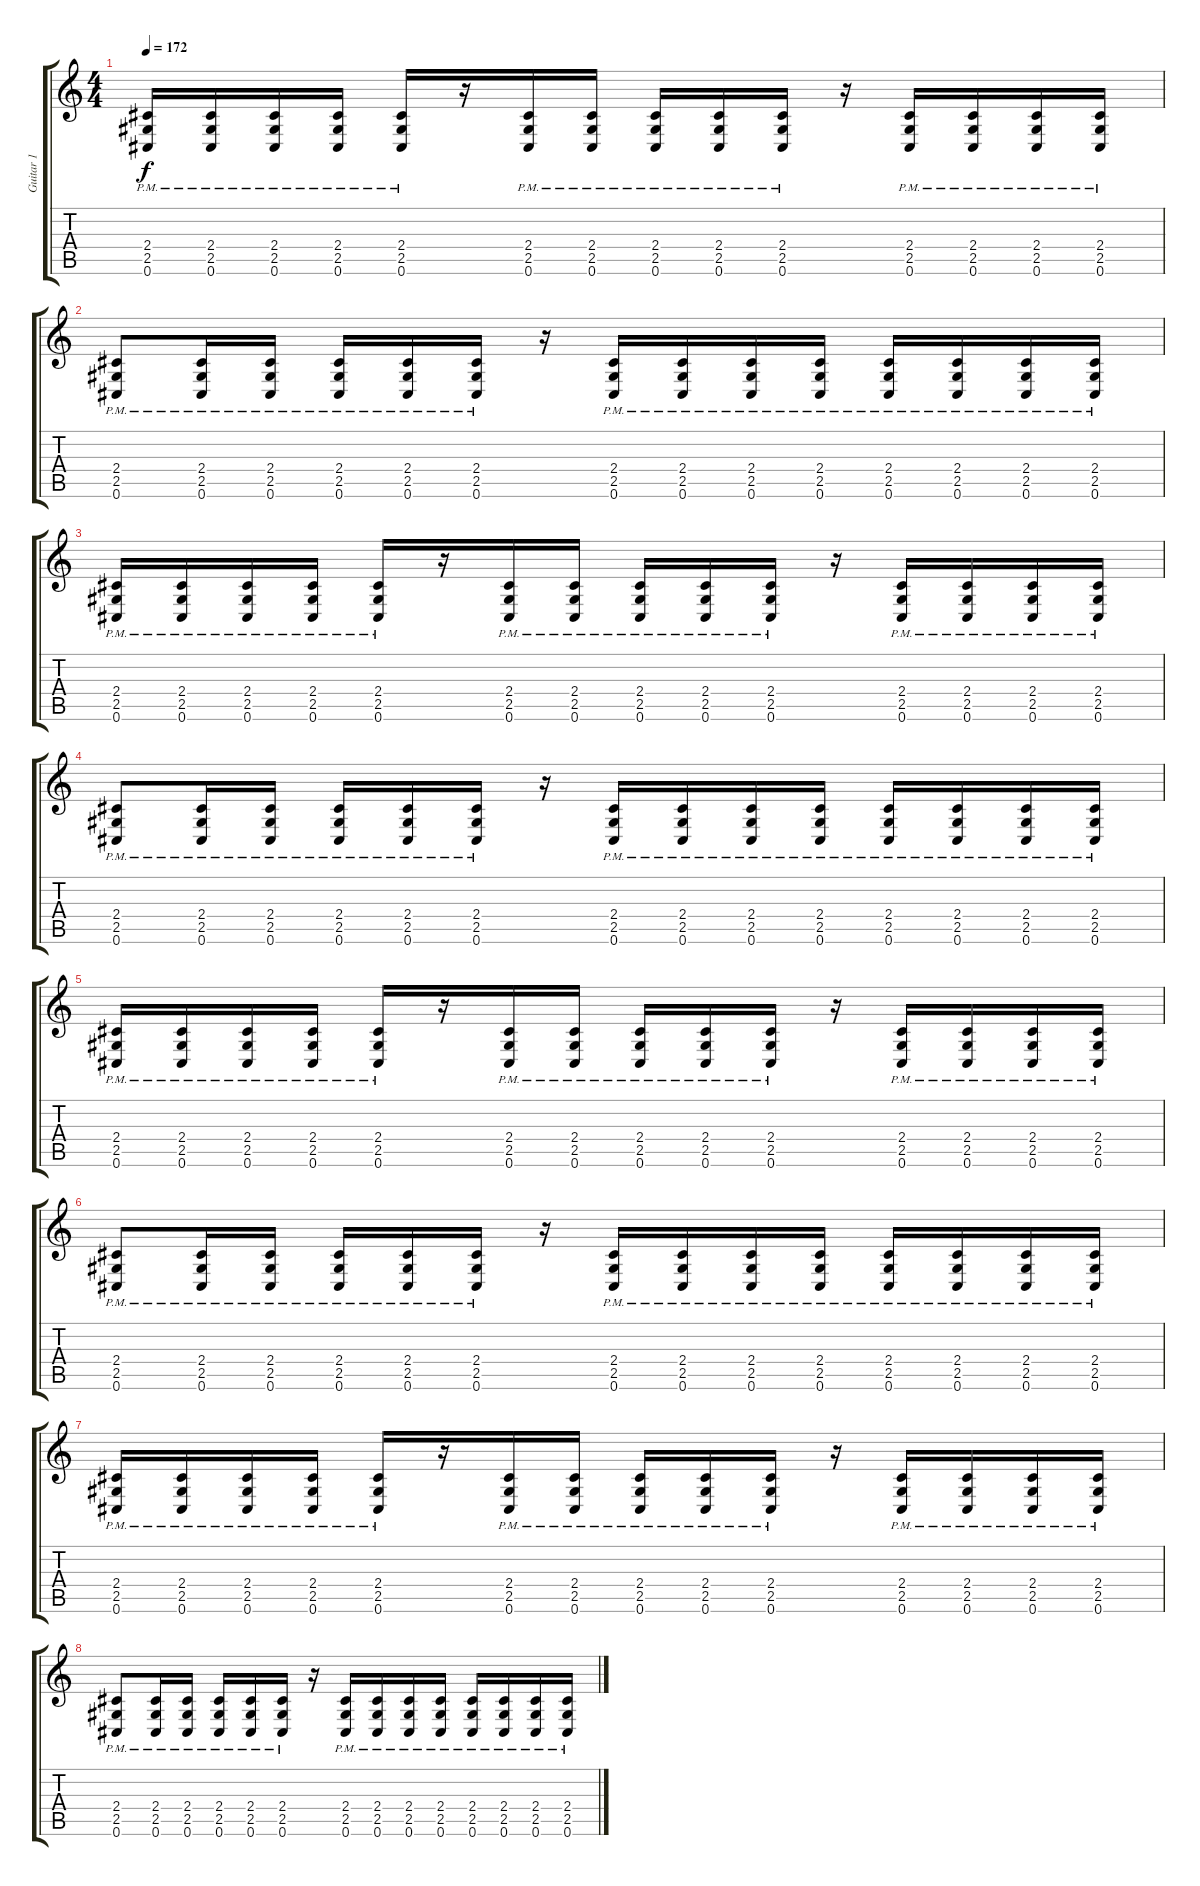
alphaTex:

\track ("Guitar 1" "Guitar 1") {instrument distortionguitar}
\staff {score tabs}
\tuning (Db4 Ab3 E3 B2 Gb2 Db2) {hide}
\ts (4 4)
\tempo 172
\clef g2
\ks c
(2.4{pm} 2.5{pm} 0.6{pm}).16{dy f} (2.4{pm} 2.5{pm} 0.6{pm}).16 (2.4{pm} 2.5{pm} 0.6{pm}).16 (2.4{pm} 2.5{pm} 0.6{pm}).16 (2.4{pm} 2.5{pm} 0.6{pm}).16 r.16 (2.4{pm} 2.5{pm} 0.6{pm}).16 (2.4{pm} 2.5{pm} 0.6{pm}).16 (2.4{pm} 2.5{pm} 0.6{pm}).16 (2.4{pm} 2.5{pm} 0.6{pm}).16 (2.4{pm} 2.5{pm} 0.6{pm}).16 r.16 (2.4{pm} 2.5{pm} 0.6{pm}).16 (2.4{pm} 2.5{pm} 0.6{pm}).16 (2.4{pm} 2.5{pm} 0.6{pm}).16 (2.4{pm} 2.5{pm} 0.6{pm}).16 |
(2.4{pm} 2.5{pm} 0.6{pm}).8 (2.4{pm} 2.5{pm} 0.6{pm}).16 (2.4{pm} 2.5{pm} 0.6{pm}).16 (2.4{pm} 2.5{pm} 0.6{pm}).16 (2.4{pm} 2.5{pm} 0.6{pm}).16 (2.4{pm} 2.5{pm} 0.6{pm}).16 r.16 (2.4{pm} 2.5{pm} 0.6{pm}).16 (2.4{pm} 2.5{pm} 0.6{pm}).16 (2.4{pm} 2.5{pm} 0.6{pm}).16 (2.4{pm} 2.5{pm} 0.6{pm}).16 (2.4{pm} 2.5{pm} 0.6{pm}).16 (2.4{pm} 2.5{pm} 0.6{pm}).16 (2.4{pm} 2.5{pm} 0.6{pm}).16 (2.4{pm} 2.5{pm} 0.6{pm}).16 |
(2.4{pm} 2.5{pm} 0.6{pm}).16 (2.4{pm} 2.5{pm} 0.6{pm}).16 (2.4{pm} 2.5{pm} 0.6{pm}).16 (2.4{pm} 2.5{pm} 0.6{pm}).16 (2.4{pm} 2.5{pm} 0.6{pm}).16 r.16 (2.4{pm} 2.5{pm} 0.6{pm}).16 (2.4{pm} 2.5{pm} 0.6{pm}).16 (2.4{pm} 2.5{pm} 0.6{pm}).16 (2.4{pm} 2.5{pm} 0.6{pm}).16 (2.4{pm} 2.5{pm} 0.6{pm}).16 r.16 (2.4{pm} 2.5{pm} 0.6{pm}).16 (2.4{pm} 2.5{pm} 0.6{pm}).16 (2.4{pm} 2.5{pm} 0.6{pm}).16 (2.4{pm} 2.5{pm} 0.6{pm}).16 |
(2.4{pm} 2.5{pm} 0.6{pm}).8 (2.4{pm} 2.5{pm} 0.6{pm}).16 (2.4{pm} 2.5{pm} 0.6{pm}).16 (2.4{pm} 2.5{pm} 0.6{pm}).16 (2.4{pm} 2.5{pm} 0.6{pm}).16 (2.4{pm} 2.5{pm} 0.6{pm}).16 r.16 (2.4{pm} 2.5{pm} 0.6{pm}).16 (2.4{pm} 2.5{pm} 0.6{pm}).16 (2.4{pm} 2.5{pm} 0.6{pm}).16 (2.4{pm} 2.5{pm} 0.6{pm}).16 (2.4{pm} 2.5{pm} 0.6{pm}).16 (2.4{pm} 2.5{pm} 0.6{pm}).16 (2.4{pm} 2.5{pm} 0.6{pm}).16 (2.4{pm} 2.5{pm} 0.6{pm}).16 |
(2.4{pm} 2.5{pm} 0.6{pm}).16 (2.4{pm} 2.5{pm} 0.6{pm}).16 (2.4{pm} 2.5{pm} 0.6{pm}).16 (2.4{pm} 2.5{pm} 0.6{pm}).16 (2.4{pm} 2.5{pm} 0.6{pm}).16 r.16 (2.4{pm} 2.5{pm} 0.6{pm}).16 (2.4{pm} 2.5{pm} 0.6{pm}).16 (2.4{pm} 2.5{pm} 0.6{pm}).16 (2.4{pm} 2.5{pm} 0.6{pm}).16 (2.4{pm} 2.5{pm} 0.6{pm}).16 r.16 (2.4{pm} 2.5{pm} 0.6{pm}).16 (2.4{pm} 2.5{pm} 0.6{pm}).16 (2.4{pm} 2.5{pm} 0.6{pm}).16 (2.4{pm} 2.5{pm} 0.6{pm}).16 |
(2.4{pm} 2.5{pm} 0.6{pm}).8 (2.4{pm} 2.5{pm} 0.6{pm}).16 (2.4{pm} 2.5{pm} 0.6{pm}).16 (2.4{pm} 2.5{pm} 0.6{pm}).16 (2.4{pm} 2.5{pm} 0.6{pm}).16 (2.4{pm} 2.5{pm} 0.6{pm}).16 r.16 (2.4{pm} 2.5{pm} 0.6{pm}).16 (2.4{pm} 2.5{pm} 0.6{pm}).16 (2.4{pm} 2.5{pm} 0.6{pm}).16 (2.4{pm} 2.5{pm} 0.6{pm}).16 (2.4{pm} 2.5{pm} 0.6{pm}).16 (2.4{pm} 2.5{pm} 0.6{pm}).16 (2.4{pm} 2.5{pm} 0.6{pm}).16 (2.4{pm} 2.5{pm} 0.6{pm}).16 |
(2.4{pm} 2.5{pm} 0.6{pm}).16 (2.4{pm} 2.5{pm} 0.6{pm}).16 (2.4{pm} 2.5{pm} 0.6{pm}).16 (2.4{pm} 2.5{pm} 0.6{pm}).16 (2.4{pm} 2.5{pm} 0.6{pm}).16 r.16 (2.4{pm} 2.5{pm} 0.6{pm}).16 (2.4{pm} 2.5{pm} 0.6{pm}).16 (2.4{pm} 2.5{pm} 0.6{pm}).16 (2.4{pm} 2.5{pm} 0.6{pm}).16 (2.4{pm} 2.5{pm} 0.6{pm}).16 r.16 (2.4{pm} 2.5{pm} 0.6{pm}).16 (2.4{pm} 2.5{pm} 0.6{pm}).16 (2.4{pm} 2.5{pm} 0.6{pm}).16 (2.4{pm} 2.5{pm} 0.6{pm}).16 |
(2.4{pm} 2.5{pm} 0.6{pm}).8 (2.4{pm} 2.5{pm} 0.6{pm}).16 (2.4{pm} 2.5{pm} 0.6{pm}).16 (2.4{pm} 2.5{pm} 0.6{pm}).16 (2.4{pm} 2.5{pm} 0.6{pm}).16 (2.4{pm} 2.5{pm} 0.6{pm}).16 r.16 (2.4{pm} 2.5{pm} 0.6{pm}).16 (2.4{pm} 2.5{pm} 0.6{pm}).16 (2.4{pm} 2.5{pm} 0.6{pm}).16 (2.4{pm} 2.5{pm} 0.6{pm}).16 (2.4{pm} 2.5{pm} 0.6{pm}).16 (2.4{pm} 2.5{pm} 0.6{pm}).16 (2.4{pm} 2.5{pm} 0.6{pm}).16 (2.4{pm} 2.5{pm} 0.6{pm}).16
